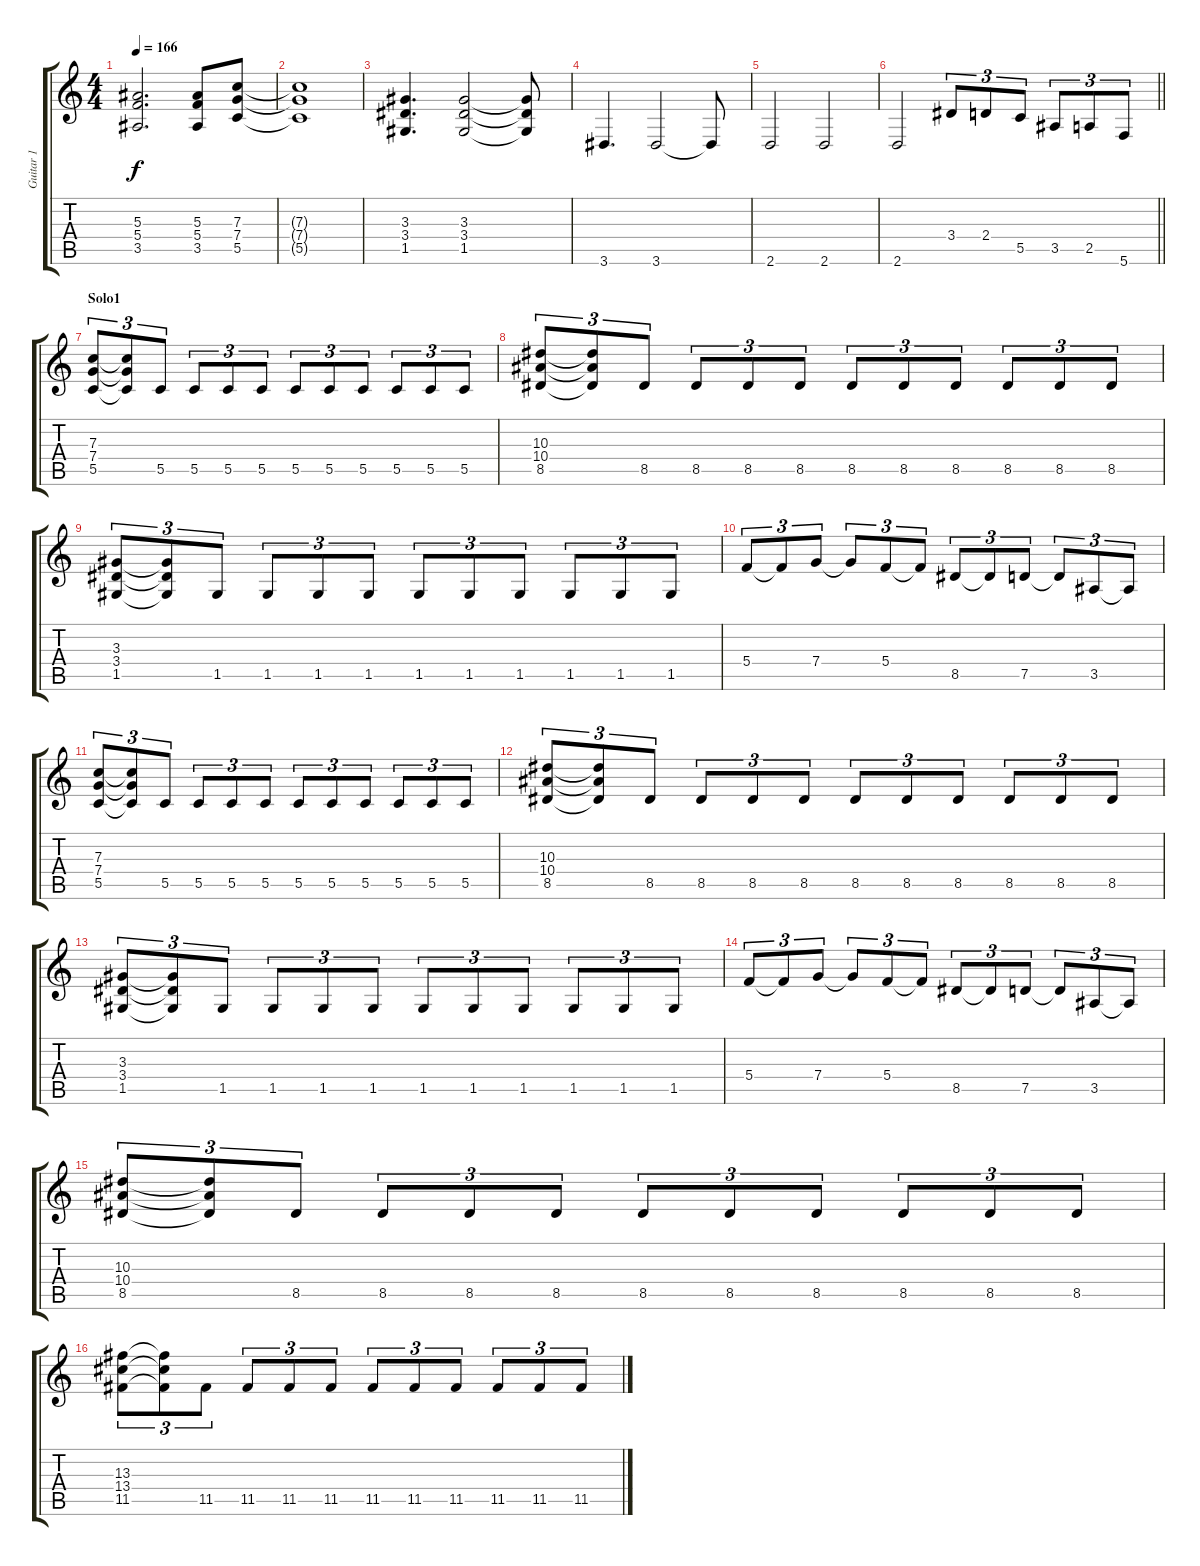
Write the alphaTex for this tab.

\track ("Guitar 1" "Guitar 1") {instrument distortionguitar}
\staff {score tabs}
\tuning (D4 A3 F3 C3 G2 C2) {hide}
\ts (4 4)
\tempo 166
\clef g2
\ks c
(5.3 5.4 3.5).2{d dy f} (5.3 5.4 3.5).8 (7.3 7.4 5.5).8 |
(7.3{t} 7.4{t} 5.5{t}).1 |
(3.3 3.4 1.5).4{d} (3.3 3.4 1.5).2 (3.3{t} 3.4{t} 1.5{t}).8 |
3.6.4{d} 3.6.2 3.6{t}.8 |
2.6.2 2.6.2 |
\barLineRight lightlight
2.6.2 3.4.8{tu (3 2)} 2.4.8{tu (3 2)} 5.5.8{tu (3 2)} 3.5.8{tu (3 2)} 2.5.8{tu (3 2)} 5.6.8{tu (3 2)} |
\section ("" "Solo1")
(7.3 7.4 5.5).8{tu (3 2)} (7.3{t} 7.4{t} 5.5{t}).8{tu (3 2)} 5.5.8{tu (3 2)} 5.5.8{tu (3 2)} 5.5.8{tu (3 2)} 5.5.8{tu (3 2)} 5.5.8{tu (3 2)} 5.5.8{tu (3 2)} 5.5.8{tu (3 2)} 5.5.8{tu (3 2)} 5.5.8{tu (3 2)} 5.5.8{tu (3 2)} |
(10.3 10.4 8.5).8{tu (3 2)} (10.3{t} 10.4{t} 8.5{t}).8{tu (3 2)} 8.5.8{tu (3 2)} 8.5.8{tu (3 2)} 8.5.8{tu (3 2)} 8.5.8{tu (3 2)} 8.5.8{tu (3 2)} 8.5.8{tu (3 2)} 8.5.8{tu (3 2)} 8.5.8{tu (3 2)} 8.5.8{tu (3 2)} 8.5.8{tu (3 2)} |
(3.3 3.4 1.5).8{tu (3 2)} (3.3{t} 3.4{t} 1.5{t}).8{tu (3 2)} 1.5.8{tu (3 2)} 1.5.8{tu (3 2)} 1.5.8{tu (3 2)} 1.5.8{tu (3 2)} 1.5.8{tu (3 2)} 1.5.8{tu (3 2)} 1.5.8{tu (3 2)} 1.5.8{tu (3 2)} 1.5.8{tu (3 2)} 1.5.8{tu (3 2)} |
5.4.8{tu (3 2)} 5.4{t}.8{tu (3 2)} 7.4.8{tu (3 2)} 7.4{t}.8{tu (3 2)} 5.4.8{tu (3 2)} 5.4{t}.8{tu (3 2)} 8.5.8{tu (3 2)} 8.5{t}.8{tu (3 2)} 7.5.8{tu (3 2)} 7.5{t}.8{tu (3 2)} 3.5.8{tu (3 2)} 3.5{t}.8{tu (3 2)} |
(7.3 7.4 5.5).8{tu (3 2)} (7.3{t} 7.4{t} 5.5{t}).8{tu (3 2)} 5.5.8{tu (3 2)} 5.5.8{tu (3 2)} 5.5.8{tu (3 2)} 5.5.8{tu (3 2)} 5.5.8{tu (3 2)} 5.5.8{tu (3 2)} 5.5.8{tu (3 2)} 5.5.8{tu (3 2)} 5.5.8{tu (3 2)} 5.5.8{tu (3 2)} |
(10.3 10.4 8.5).8{tu (3 2)} (10.3{t} 10.4{t} 8.5{t}).8{tu (3 2)} 8.5.8{tu (3 2)} 8.5.8{tu (3 2)} 8.5.8{tu (3 2)} 8.5.8{tu (3 2)} 8.5.8{tu (3 2)} 8.5.8{tu (3 2)} 8.5.8{tu (3 2)} 8.5.8{tu (3 2)} 8.5.8{tu (3 2)} 8.5.8{tu (3 2)} |
(3.3 3.4 1.5).8{tu (3 2)} (3.3{t} 3.4{t} 1.5{t}).8{tu (3 2)} 1.5.8{tu (3 2)} 1.5.8{tu (3 2)} 1.5.8{tu (3 2)} 1.5.8{tu (3 2)} 1.5.8{tu (3 2)} 1.5.8{tu (3 2)} 1.5.8{tu (3 2)} 1.5.8{tu (3 2)} 1.5.8{tu (3 2)} 1.5.8{tu (3 2)} |
5.4.8{tu (3 2)} 5.4{t}.8{tu (3 2)} 7.4.8{tu (3 2)} 7.4{t}.8{tu (3 2)} 5.4.8{tu (3 2)} 5.4{t}.8{tu (3 2)} 8.5.8{tu (3 2)} 8.5{t}.8{tu (3 2)} 7.5.8{tu (3 2)} 7.5{t}.8{tu (3 2)} 3.5.8{tu (3 2)} 3.5{t}.8{tu (3 2)} |
(10.3 10.4 8.5).8{tu (3 2)} (10.3{t} 10.4{t} 8.5{t}).8{tu (3 2)} 8.5.8{tu (3 2)} 8.5.8{tu (3 2)} 8.5.8{tu (3 2)} 8.5.8{tu (3 2)} 8.5.8{tu (3 2)} 8.5.8{tu (3 2)} 8.5.8{tu (3 2)} 8.5.8{tu (3 2)} 8.5.8{tu (3 2)} 8.5.8{tu (3 2)} |
(13.3 13.4 11.5).8{tu (3 2)} (13.3{t} 13.4{t} 11.5{t}).8{tu (3 2)} 11.5.8{tu (3 2)} 11.5.8{tu (3 2)} 11.5.8{tu (3 2)} 11.5.8{tu (3 2)} 11.5.8{tu (3 2)} 11.5.8{tu (3 2)} 11.5.8{tu (3 2)} 11.5.8{tu (3 2)} 11.5.8{tu (3 2)} 11.5.8{tu (3 2)}
